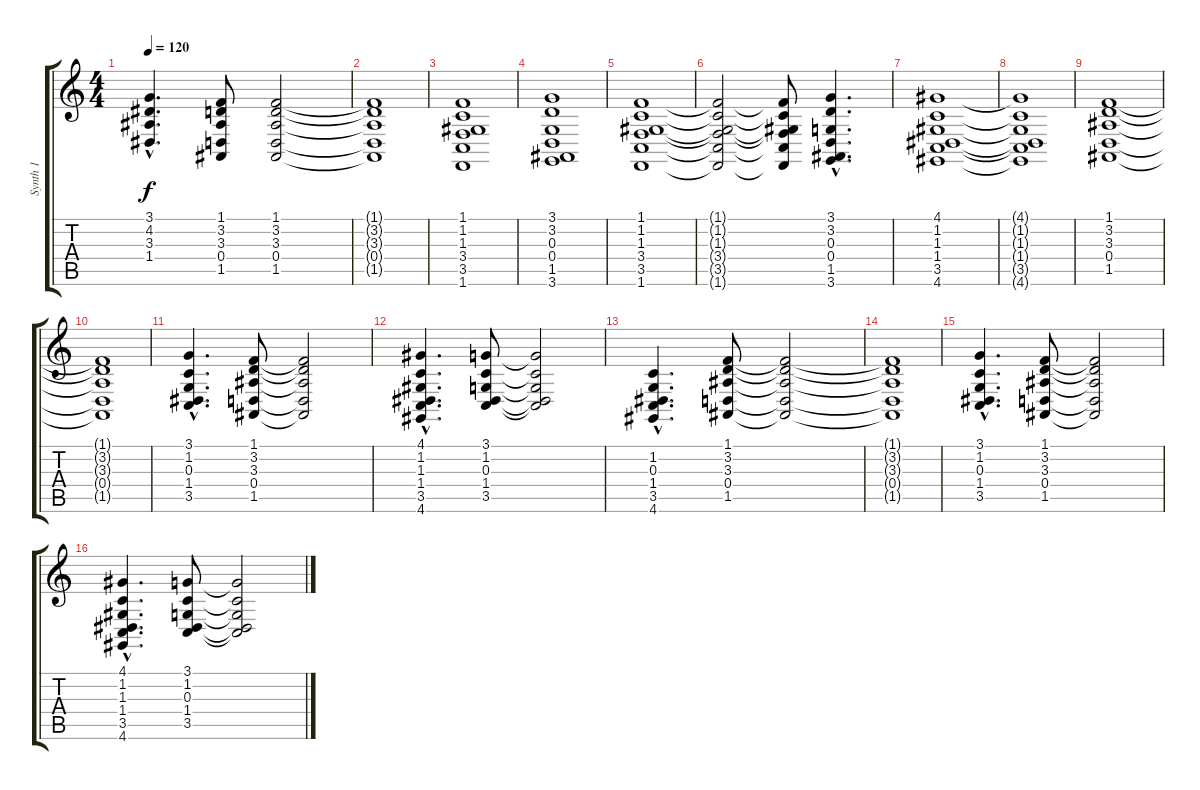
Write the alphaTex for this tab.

\track ("Synth 1" "Synth 1") {instrument stringensemble1}
\staff {score tabs}
\tuning (E4 B3 G3 D3 A2 E2) {hide}
\ts (4 4)
\tempo 120
\clef g2
\ks c
(3.1{hac} 4.2{hac} 3.3{hac} 1.4{hac}).4{d dy f} (1.1 3.2 3.3 0.4 1.5).8 (1.1 3.2 3.3 0.4 1.5).2 |
(1.1{t} 3.2{t} 3.3{t} 0.4{t} 1.5{t}).1 |
(1.1 1.2 1.3 3.4 3.5 1.6).1 |
(3.1 3.2 0.3 0.4 1.5 3.6).1 |
(1.1 1.2 1.3 3.4 3.5 1.6).1 |
(1.1{t} 1.2{t} 1.3{t} 3.4{t} 3.5{t} 1.6{t}).2 (1.1{t} 1.2{t} 1.3{t} 3.4{t} 3.5{t} 1.6{t}).8 (3.1{hac} 3.2{hac} 0.3{hac} 0.4{hac} 1.5{hac} 3.6{hac}).4{d} |
(4.1 1.2 1.3 1.4 3.5 4.6).1 |
(4.1{t} 1.2{t} 1.3{t} 1.4{t} 3.5{t} 4.6{t}).1 |
(1.1 3.2 3.3 0.4 1.5).1 |
(1.1{t} 3.2{t} 3.3{t} 0.4{t} 1.5{t}).1 |
(3.1{hac} 1.2{hac} 0.3{hac} 1.4{hac} 3.5{hac}).4{d} (1.1 3.2 3.3 0.4 1.5).8 (1.1{t} 3.2{t} 3.3{t} 0.4{t} 1.5{t}).2 |
(4.1{hac} 1.2{hac} 1.3{hac} 1.4{hac} 3.5{hac} 4.6{hac}).4{d} (3.1 1.2 0.3 1.4 3.5).8 (3.1{t} 1.2{t} 0.3{t} 1.4{t} 3.5{t}).2 |
(1.2{hac} 0.3{hac} 1.4{hac} 3.5{hac} 4.6{hac}).4{d} (1.1 3.2 3.3 0.4 1.5).8 (1.1{t} 3.2{t} 3.3{t} 0.4{t} 1.5{t}).2 |
(1.1{t} 3.2{t} 3.3{t} 0.4{t} 1.5{t}).1 |
(3.1{hac} 1.2{hac} 0.3{hac} 1.4{hac} 3.5{hac}).4{d} (1.1 3.2 3.3 0.4 1.5).8 (1.1{t} 3.2{t} 3.3{t} 0.4{t} 1.5{t}).2 |
(4.1{hac} 1.2{hac} 1.3{hac} 1.4{hac} 3.5{hac} 4.6{hac}).4{d} (3.1 1.2 0.3 1.4 3.5).8 (3.1{t} 1.2{t} 0.3{t} 1.4{t} 3.5{t}).2
